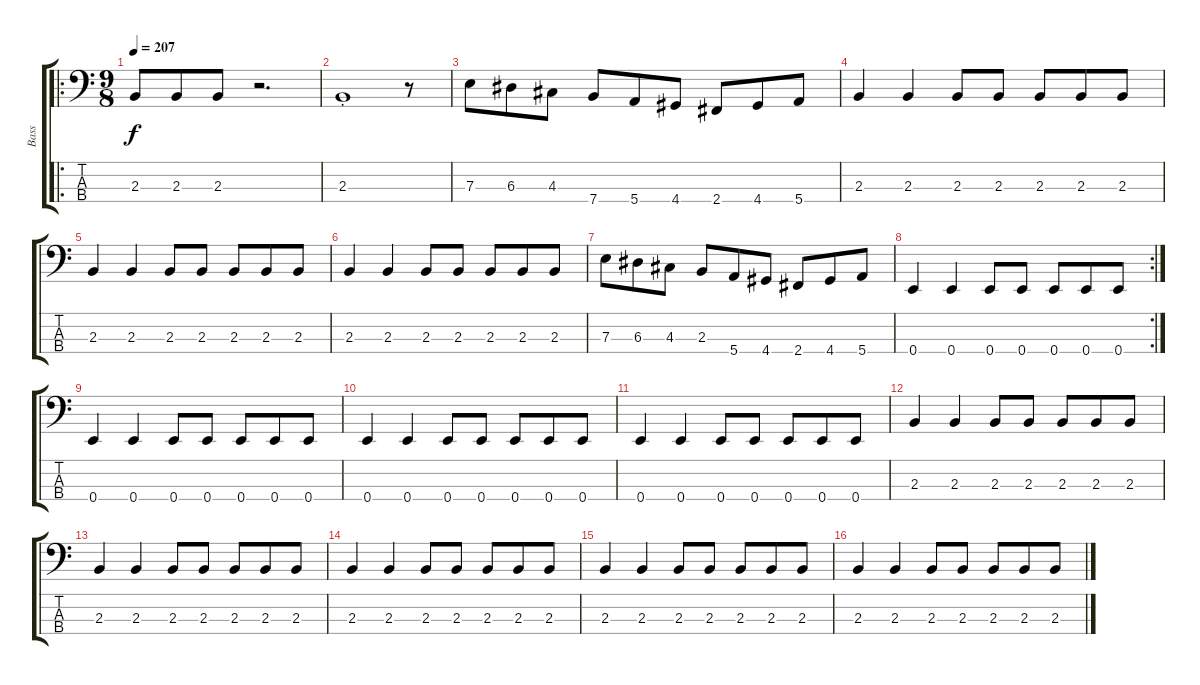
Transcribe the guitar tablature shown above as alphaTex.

\track ("Bass" "Bass") {instrument electricbassfinger}
\staff {score tabs}
\tuning (G2 D2 A1 E1) {hide}
\ro
\ts (9 8)
\tempo 207
\clef f4
\ks c
2.3.8{dy f} 2.3.8 2.3.8 r.2{d} |
2.3{st}.1 r.8 |
7.3.8 6.3.8 4.3.8 7.4.8 5.4.8 4.4.8 2.4.8 4.4.8 5.4.8 |
2.3.4 2.3.4 2.3.8 2.3.8 2.3.8 2.3.8 2.3.8 |
2.3.4 2.3.4 2.3.8 2.3.8 2.3.8 2.3.8 2.3.8 |
2.3.4 2.3.4 2.3.8 2.3.8 2.3.8 2.3.8 2.3.8 |
7.3.8 6.3.8 4.3.8 2.3.8 5.4.8 4.4.8 2.4.8 4.4.8 5.4.8 |
\rc 2
0.4.4 0.4.4 0.4.8 0.4.8 0.4.8 0.4.8 0.4.8 |
0.4.4 0.4.4 0.4.8 0.4.8 0.4.8 0.4.8 0.4.8 |
0.4.4 0.4.4 0.4.8 0.4.8 0.4.8 0.4.8 0.4.8 |
0.4.4 0.4.4 0.4.8 0.4.8 0.4.8 0.4.8 0.4.8 |
2.3.4 2.3.4 2.3.8 2.3.8 2.3.8 2.3.8 2.3.8 |
2.3.4 2.3.4 2.3.8 2.3.8 2.3.8 2.3.8 2.3.8 |
2.3.4 2.3.4 2.3.8 2.3.8 2.3.8 2.3.8 2.3.8 |
2.3.4 2.3.4 2.3.8 2.3.8 2.3.8 2.3.8 2.3.8 |
2.3.4 2.3.4 2.3.8 2.3.8 2.3.8 2.3.8 2.3.8
